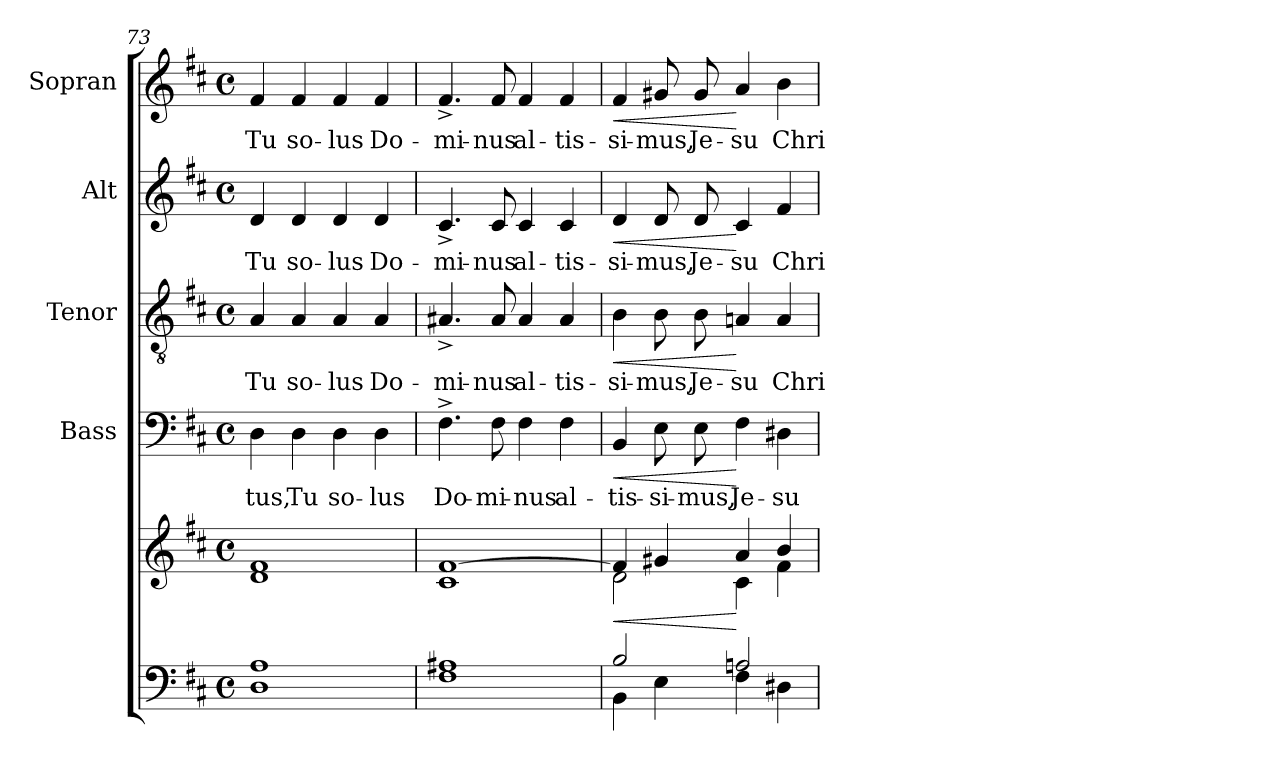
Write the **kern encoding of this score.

**kern	**kern	**dynam	**kern	**text	**dynam	**kern	**text	**dynam	**kern	**text	**dynam	**kern	**text	**dynam
*part5	*part5	*part5	*part4	*part4	*part4	*part3	*part3	*part3	*part2	*part2	*part2	*part1	*part1	*part1
*staff6	*staff5	*staff5/6	*staff4	*staff4	*staff4	*staff3	*staff3	*staff3	*staff2	*staff2	*staff2	*staff1	*staff1	*staff1
*	*	*	*I"Bass	*	*	*I"Tenor	*	*	*I"Alt	*	*	*I"Sopran	*	*
*	*	*	*I'B.	*	*	*I'T.	*	*	*I'A.	*	*	*I'S.	*	*
*clefF4	*clefG2	*	*clefF4	*	*	*clefGv2	*	*	*clefG2	*	*	*clefG2	*	*
*k[f#c#]	*k[f#c#]	*	*k[f#c#]	*	*	*k[f#c#]	*	*	*k[f#c#]	*	*	*k[f#c#]	*	*
*D:	*D:	*	*D:	*	*	*D:	*	*	*D:	*	*	*D:	*	*
*M4/4	*M4/4	*	*M4/4	*	*	*M4/4	*	*	*M4/4	*	*	*M4/4	*	*
*met(c)	*met(c)	*	*met(c)	*	*	*met(c)	*	*	*met(c)	*	*	*met(c)	*	*
=73	=73	=73	=73	=73	=73	=73	=73	=73	=73	=73	=73	=73	=73	=73
*^	*^	*	*	*	*	*	*	*	*	*	*	*	*	*
!	!	!	!	!	!	!LO:LY:b	!	!	!LO:LY:b	!	!	!LO:LY:b	!	!	!LO:LY:b	!
1A	1D	1f#	1d	.	4D\	-tus,	.	4A/	Tu	.	4d/	Tu	.	4f#/	Tu	.
!	!	!	!	!	!	!LO:LY:b	!	!	!LO:LY:b	!	!	!LO:LY:b	!	!	!LO:LY:b	!
.	.	.	.	.	4D\	Tu	.	4A/	so-	.	4d/	so-	.	4f#/	so-	.
!	!	!	!	!	!	!LO:LY:b	!	!	!LO:LY:b	!	!	!LO:LY:b	!	!	!LO:LY:b	!
.	.	.	.	.	4D\	so-	.	4A/	-lus	.	4d/	-lus	.	4f#/	-lus	.
!	!	!	!	!	!	!LO:LY:b	!	!	!LO:LY:b	!	!	!LO:LY:b	!	!	!LO:LY:b	!
.	.	.	.	.	4D\	-lus	.	4A/	Do-	.	4d/	Do-	.	4f#/	Do-	.
=74	=74	=74	=74	=74	=74	=74	=74	=74	=74	=74	=74	=74	=74	=74	=74	=74
!	!	!	!	!	!	!LO:LY:b	!	!	!LO:LY:b	!	!	!LO:LY:b	!	!	!LO:LY:b	!
1A#X	1F#	[>1f#	1c#	.	4.F#^>\	Do-	.	4.A#X^</	-mi-	.	4.c#^</	-mi-	.	4.f#^</	-mi-	.
!	!	!	!	!	!	!LO:LY:b	!	!	!LO:LY:b	!	!	!LO:LY:b	!	!	!LO:LY:b	!
.	.	.	.	.	8F#\	-mi-	.	8A#/	-nus	.	8c#/	-nus	.	8f#/	-nus	.
!	!	!	!	!	!	!LO:LY:b	!	!	!LO:LY:b	!	!	!LO:LY:b	!	!	!LO:LY:b	!
.	.	.	.	.	4F#\	-nus	.	4A#/	al-	.	4c#/	al-	.	4f#/	al-	.
!	!	!	!	!	!	!LO:LY:b	!	!	!LO:LY:b	!	!	!LO:LY:b	!	!	!LO:LY:b	!
.	.	.	.	.	4F#\	al-	.	4A#/	-tis-	.	4c#/	-tis-	.	4f#/	-tis-	.
=75	=75	=75	=75	=75	=75	=75	=75	=75	=75	=75	=75	=75	=75	=75	=75	=75
!	!	!	!	!LO:HP:b	!	!LO:LY:b	!LO:HP:b	!	!LO:LY:b	!LO:HP:b	!	!LO:LY:b	!LO:HP:b	!	!LO:LY:b	!LO:HP:b
2B/	4BB\	4f#/]	2d\	<	4BB/	-tis-	<	4B\	-si-	<	4d/	-si-	<	4f#/	-si-	<
!	!	!	!	!	!	!LO:LY:b	!	!	!LO:LY:b	!	!	!LO:LY:b	!	!	!LO:LY:b	!
.	4E\	4g#X/	.	.	8E\	-si-	.	8B\	-mus,	.	8d/	-mus,	.	8g#X/	-mus,	.
!	!	!	!	!	!	!LO:LY:b	!	!	!LO:LY:b	!	!	!LO:LY:b	!	!	!LO:LY:b	!
.	.	.	.	.	8E\	-mus,	.	8B\	Je-	.	8d/	Je-	.	8g#/	Je-	.
!	!	!	!	!	!	!LO:LY:b	!	!	!LO:LY:b	!	!	!LO:LY:b	!	!	!LO:LY:b	!
2An/	4F#\	4a/	4c#\	[	4F#\	Je-	[	4An/	-su	[	4c#/	-su	[	4a/	-su	[
!	!	!	!	!	!	!LO:LY:b	!	!	!LO:LY:b	!	!	!LO:LY:b	!	!	!LO:LY:b	!
.	4D#X\	4b/	4f#\	.	4D#X\	-su	.	4A/	Chri-	.	4f#/	Chri-	.	4b\	Chri-	.
*v	*v	*	*	*	*	*	*	*	*	*	*	*	*	*	*	*
*	*v	*v	*	*	*	*	*	*	*	*	*	*	*	*	*
=	=	=	=	=	=	=	=	=	=	=	=	=	=	=
*-	*-	*-	*-	*-	*-	*-	*-	*-	*-	*-	*-	*-	*-	*-
